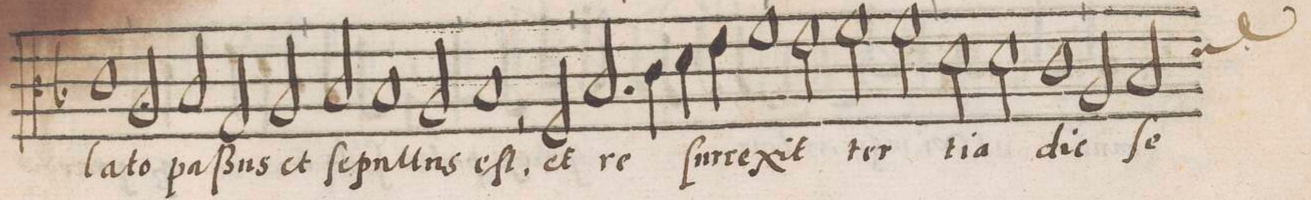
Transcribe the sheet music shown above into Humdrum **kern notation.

**kern	**text
*I"CANTVS	*
*clefC3	*
*k[b-]	*
*met()	*
*M2/1	*
1c	-la-
=91-	=91-
2A/	-to
2B-/	paſ-
2G/	-sus
2A/	et
=92-	=92-
2B-/	ſe-
1B-	-pul-
2A/	-tus
=93-	=93-
1B-	eſt,
2r	.
2F/	et
=94-	=94-
2.B-/	re-
4c\	.
4d\	-ſur-
4e\	-re-
1f	-xit
=95-	=95-
2e\	.
2f\	ter-
2f\	.
=96-	=96-
2d\	-ti-
2d\	-a
1c	di-
=97-	=97-
2A/	-e
*custos:d	*
2B-/	ſe-
*-	*-
